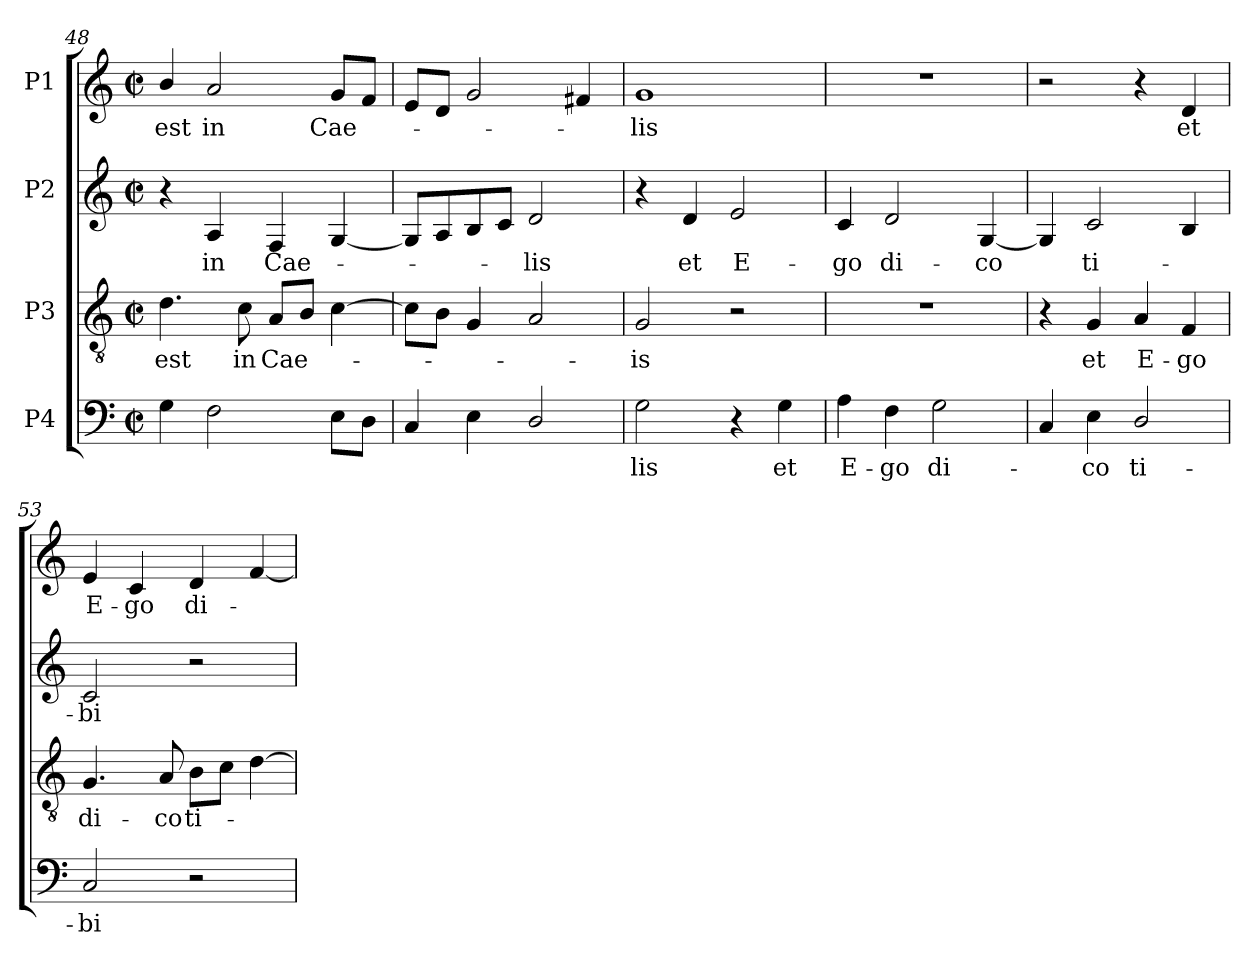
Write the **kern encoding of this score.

**kern	**text	**kern	**text	**kern	**text	**kern	**text
*part4	*part4	*part3	*part3	*part2	*part2	*part1	*part1
*staff4	*staff4	*staff3	*staff3	*staff2	*staff2	*staff1	*staff1
*I"P4	*	*I"P3	*	*I"P2	*	*I"P1	*
!!LO:PB:g=z
*clefF4	*	*clefGv2	*	*clefG2	*	*clefG2	*
*	*	*ITrd7c12	*	*	*	*	*
*k[]	*	*k[]	*	*k[]	*	*k[]	*
*C:	*	*C:	*	*C:	*	*C:	*
*M2/2	*	*M2/2	*	*M2/2	*	*M2/2	*
*met(c|)	*	*met(c|)	*	*met(c|)	*	*met(c|)	*
=48	=48	=48	=48	=48	=48	=48	=48
!	!	!	!LO:LY:b:color=#000000	!	!	!	!
!	!	!	!	!	!	!	!LO:LY:b:color=#000000
4Gi\	.	4.Di\	est	4r	.	4bi/	est
!	!	!	!	!	!LO:LY:b:color=#000000	!	!
!	!	!	!	!	!	!	!LO:LY:b:color=#000000
2Fi\	.	.	.	4Ai/	in	2ai/	in
!	!	!	!LO:LY:b:color=#000000	!	!	!	!
.	.	8Ci\	in	.	.	.	.
!	!	!	!LO:LY:b:color=#000000	!	!	!	!
!	!	!	!	!	!LO:LY:b:color=#000000	!	!
.	.	8AAi/L	Cae-	4Fi/	Cae-	.	.
.	.	8BBi/J	.	.	.	.	.
!	!	!	!	!	!	!	!LO:LY:b:color=#000000
8Ei\L	.	[4Ci\	.	[4Gi/	.	8gi/L	Cae-
8Di\J	.	.	.	.	.	8fi/J	.
=49	=49	=49	=49	=49	=49	=49	=49
4Ci/	.	8Ci\L]	.	8Gi/L]	.	8ei/L	.
.	.	8BBi\J	.	8Ai/	.	8di/J	.
4Ei\	.	4GGi/	.	8Bi/	.	2gi/	.
.	.	.	.	8ci/J	.	.	.
!	!	!	!	!	!LO:LY:b:color=#000000	!	!
2Di/	.	2AAi/	.	2di/	-lis	.	.
.	.	.	.	.	.	4f#Xi/	.
=50	=50	=50	=50	=50	=50	=50	=50
!	!LO:LY:b:color=#000000	!	!	!	!	!	!
!	!	!	!LO:LY:b:color=#000000	!	!	!	!
!	!	!	!	!	!	!	!LO:LY:b:color=#000000
2Gi\	-lis	2GGi/	-is	4r	.	1gi	-lis
!	!	!	!	!	!LO:LY:b:color=#000000	!	!
.	.	.	.	4di/	et	.	.
!	!	!	!	!	!LO:LY:b:color=#000000	!	!
4r	.	2r	.	2ei/	E-	.	.
!	!LO:LY:b:color=#000000	!	!	!	!	!	!
4Gi\	et	.	.	.	.	.	.
!!LO:LB:g=z
=51	=51	=51	=51	=51	=51	=51	=51
!	!LO:LY:b:color=#000000	!	!	!	!	!	!
!	!	!	!	!	!LO:LY:b:color=#000000	!	!
4Ai\	E-	1r	.	4ci/	-go	1r	.
!	!LO:LY:b:color=#000000	!	!	!	!	!	!
!	!	!	!	!	!LO:LY:b:color=#000000	!	!
4Fi\	-go	.	.	2di/	di-	.	.
!	!LO:LY:b:color=#000000	!	!	!	!	!	!
2Gi\	di-	.	.	.	.	.	.
!	!	!	!	!	!LO:LY:b:color=#000000	!	!
.	.	.	.	[4Gi/	-co	.	.
=52	=52	=52	=52	=52	=52	=52	=52
4Ci/	.	4r	.	4Gi/]	.	2r	.
!	!LO:LY:b:color=#000000	!	!	!	!	!	!
!	!	!	!LO:LY:b:color=#000000	!	!	!	!
!	!	!	!	!	!LO:LY:b:color=#000000	!	!
4Ei\	-co	4GGi/	et	2ci/	ti-	.	.
!	!LO:LY:b:color=#000000	!	!	!	!	!	!
!	!	!	!LO:LY:b:color=#000000	!	!	!	!
2Di/	ti-	4AAi/	E-	.	.	4r	.
!	!	!	!LO:LY:b:color=#000000	!	!	!	!
!	!	!	!	!	!	!	!LO:LY:b:color=#000000
.	.	4FFi/	-go	4Bi/	.	4di/	et
=53	=53	=53	=53	=53	=53	=53	=53
!	!LO:LY:b:color=#000000	!	!	!	!	!	!
!	!	!	!LO:LY:b:color=#000000	!	!	!	!
!	!	!	!	!	!LO:LY:b:color=#000000	!	!
!	!	!	!	!	!	!	!LO:LY:b:color=#000000
2Ci/	-bi	4.GGi/	di-	2ci/	-bi	4ei/	E-
!	!	!	!	!	!	!	!LO:LY:b:color=#000000
.	.	.	.	.	.	4ci/	-go
!	!	!	!LO:LY:b:color=#000000	!	!	!	!
.	.	8AAi/	-co	.	.	.	.
!	!	!	!LO:LY:b:color=#000000	!	!	!	!
!	!	!	!	!	!	!	!LO:LY:b:color=#000000
2r	.	8BBi\L	ti-	2r	.	4di/	di-
.	.	8Ci\J	.	.	.	.	.
.	.	[4Di\	.	.	.	[4fi/	.
=	=	=	=	=	=	=	=
*-	*-	*-	*-	*-	*-	*-	*-
